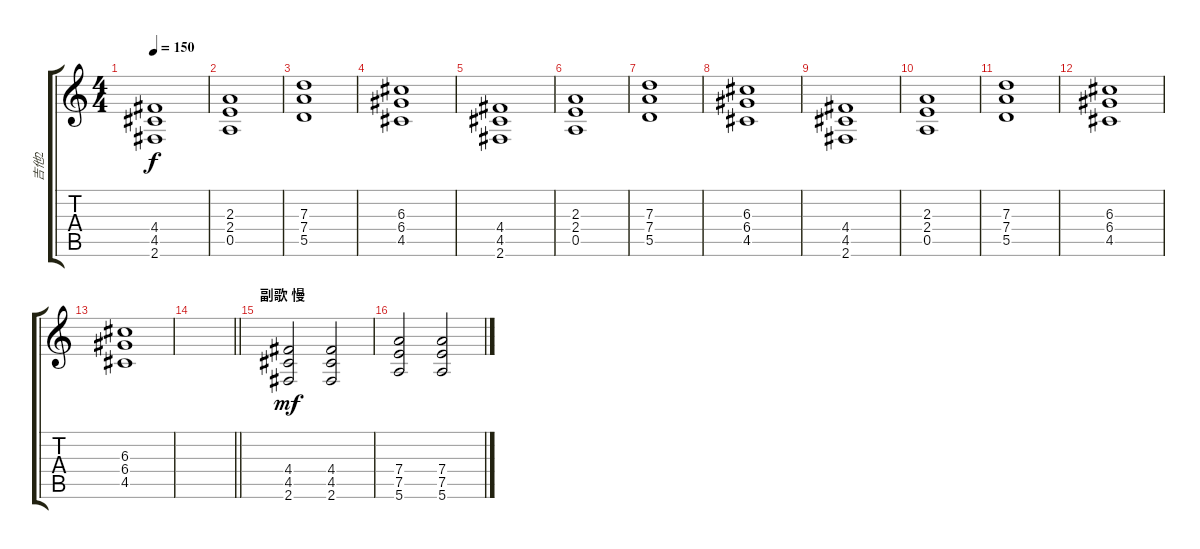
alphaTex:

\track ("吉他2" "吉他2") {instrument distortionguitar}
\staff {score tabs}
\tuning (E4 B3 G3 D3 A2 E2) {hide}
\ts (4 4)
\tempo 150
\clef g2
\ks c
(4.4 4.5 2.6).1{dy f} |
(2.3 2.4 0.5).1 |
(7.3 7.4 5.5).1 |
(6.3 6.4 4.5).1 |
(4.4 4.5 2.6).1 |
(2.3 2.4 0.5).1 |
(7.3 7.4 5.5).1 |
(6.3 6.4 4.5).1 |
(4.4 4.5 2.6).1 |
(2.3 2.4 0.5).1 |
(7.3 7.4 5.5).1 |
(6.3 6.4 4.5).1 |
(6.3 6.4 4.5).1 |
\barLineRight lightlight
|
\section ("" "副歌 慢")
(4.4 4.5 2.6).2{dy mf} (4.4 4.5 2.6).2 |
(7.4 7.5 5.6).2 (7.4 7.5 5.6).2
